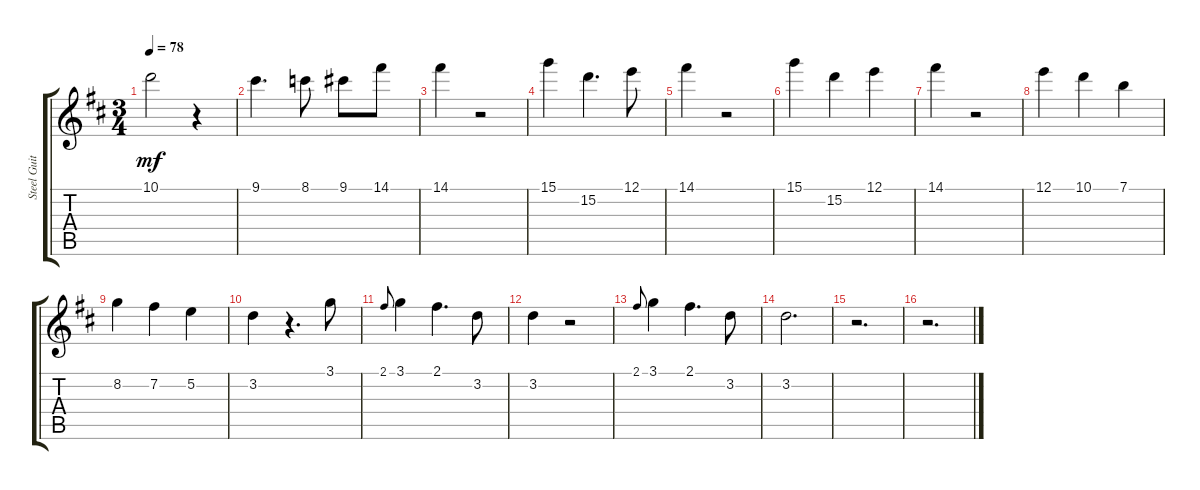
\track ("Steel Guitar" "Steel Guit") {instrument acousticguitarsteel}
\staff {score tabs}
\tuning (E4 B3 G3 D3 A2 E2) {hide}
\ts (3 4)
\tempo 78
\clef g2
\ks d
10.1.2{dy mf} r.4 |
9.1.4{d} 8.1.8 9.1.8 14.1.8 |
14.1.4 r.2 |
15.1.4 15.2.4{d} 12.1.8 |
14.1.4 r.2 |
15.1.4 15.2.4 12.1.4 |
14.1.4 r.2 |
12.1.4 10.1.4 7.1.4 |
8.2.4 7.2.4 5.2.4 |
3.2.4 r.4{d} 3.1.8 |
2.1.8{gr onbeat} 3.1.4 2.1.4{d} 3.2.8 |
3.2.4 r.2 |
2.1.8{gr onbeat} 3.1.4 2.1.4{d} 3.2.8 |
3.2.2{d} |
r.2{d} |
r.2{d}
